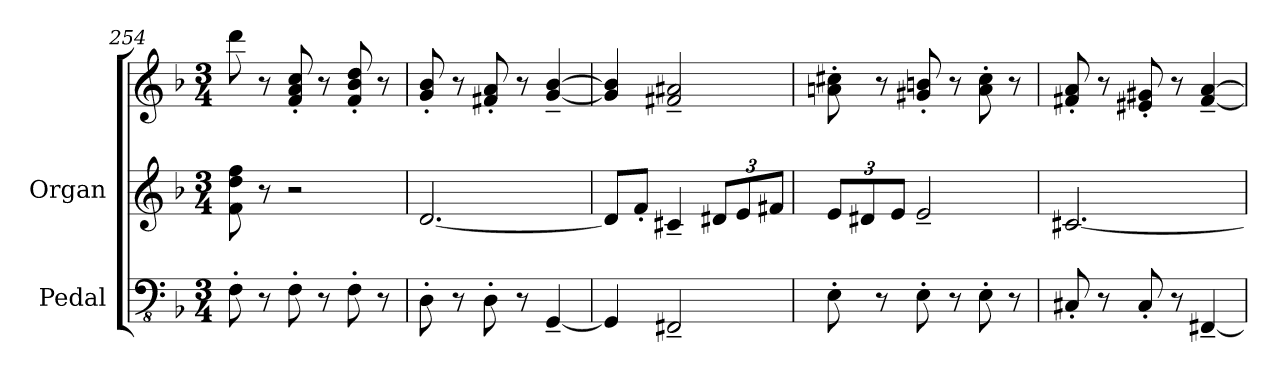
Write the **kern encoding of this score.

**kern	**kern	**kern
*part2	*part1	*part1
*staff3	*staff2	*staff1
*I"Pedal	*I"Organ	*
*clefFv4	*clefG2	*clefG2
*k[b-]	*k[b-]	*k[b-]
*M3/4	*M3/4	*M3/4
=254	=254	=254
8FF'\	8f\ 8dd\ 8ff\	8ddd\
8r	8r	8r
8FF'\	2r	8f/' 8a/' 8cc/'
8r	.	8r
8FF'\	.	8f/' 8b-/' 8dd/'
8r	.	8r
=255	=255	=255
8DD'\	[2.d/	8g/' 8b-/'
8r	.	8r
8DD'\	.	8f#X/' 8a/'
8r	.	8r
[4GGG~/	.	[4g/~ [4b-/~
!!LO:LB:g=z
=256	=256	=256
4GGG/]	8d/L]	4g/] 4b-/]
.	8f'/J	.
2FFF#X~/	4c#X~/	2f#X/~ 2a#X/~
*	*Xbrackettup	*
.	12d#X/L	.
.	12e/	.
.	12f#X/J	.
=257	=257	=257
8EE'\	12e/L	8an\' 8cc#X\'
.	12d#X/	.
8r	.	8r
.	12e/J	.
8EE'\	2e~/	8g#X/' 8bn/'
8r	.	8r
8EE'\	.	8a\' 8cc#\'
8r	.	8r
=258	=258	=258
8CC#X'/	[2.c#X/	8f#X/' 8a/'
8r	.	8r
8CC#'/	.	8e#X/' 8g#X/'
8r	.	8r
[4FFF#X~/	.	[4f#/~ [4a/~
=	=	=
*-	*-	*-
